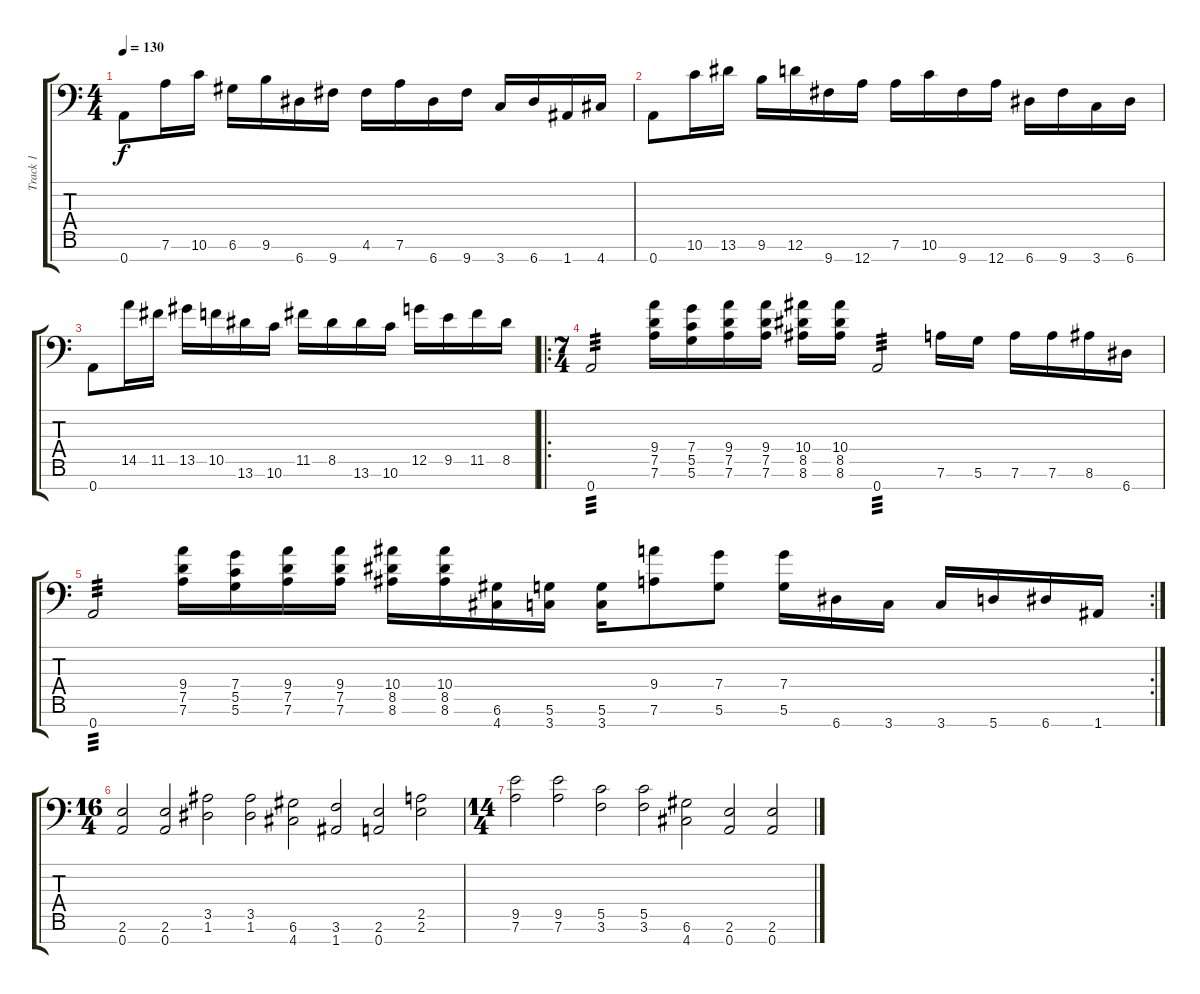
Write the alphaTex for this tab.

\track ("Track 1" "Track 1") {instrument distortionguitar}
\staff {score tabs}
\tuning (D4 A3 F3 C3 G2 D2 A1) {hide}
\ts (4 4)
\tempo 130
\clef f4
\ks c
0.7.8{dy f} 7.6.16 10.6.16 6.6.16 9.6.16 6.7.16 9.7.16 4.6.16 7.6.16 6.7.16 9.7.16 3.7.16 6.7.16 1.7.16 4.7.16 |
0.7.8 10.6.16 13.6.16 9.6.16 12.6.16 9.7.16 12.7.16 7.6.16 10.6.16 9.7.16 12.7.16 6.7.16 9.7.16 3.7.16 6.7.16 |
0.7.8 14.5.16 11.5.16 13.5.16 10.5.16 13.6.16 10.6.16 11.5.16 8.5.16 13.6.16 10.6.16 12.5.16 9.5.16 11.5.16 8.5.16 |
\ro
\ts (7 4)
0.7.2{tp 3} (9.4 7.5 7.6).16 (7.4 5.5 5.6).16 (9.4 7.5 7.6).16 (9.4 7.5 7.6).16 (10.4 8.5 8.6).16 (10.4 8.5 8.6).16 0.7.2{tp 3} 7.6.16 5.6.16 7.6.16 7.6.16 8.6.16 6.7.16 |
\rc 2
0.7.2{tp 3} (9.4 7.5 7.6).16 (7.4 5.5 5.6).16 (9.4 7.5 7.6).16 (9.4 7.5 7.6).16 (10.4 8.5 8.6).16 (10.4 8.5 8.6).16 (6.6 4.7).16 (5.6 3.7).16 (5.6 3.7).16 (9.4 7.6).8 (7.4 5.6).8 (7.4 5.6).16 6.7.16 3.7.16 3.7.16 5.7.16 6.7.16 1.7.16 |
\ts (16 4)
(2.6 0.7).2 (2.6 0.7).2 (3.5 1.6).2 (3.5 1.6).2 (6.6 4.7).2 (3.6 1.7).2 (2.6 0.7).2 (2.5 2.6).2 |
\ts (14 4)
(9.5 7.6).2 (9.5 7.6).2 (5.5 3.6).2 (5.5 3.6).2 (6.6 4.7).2 (2.6 0.7).2 (2.6 0.7).2
